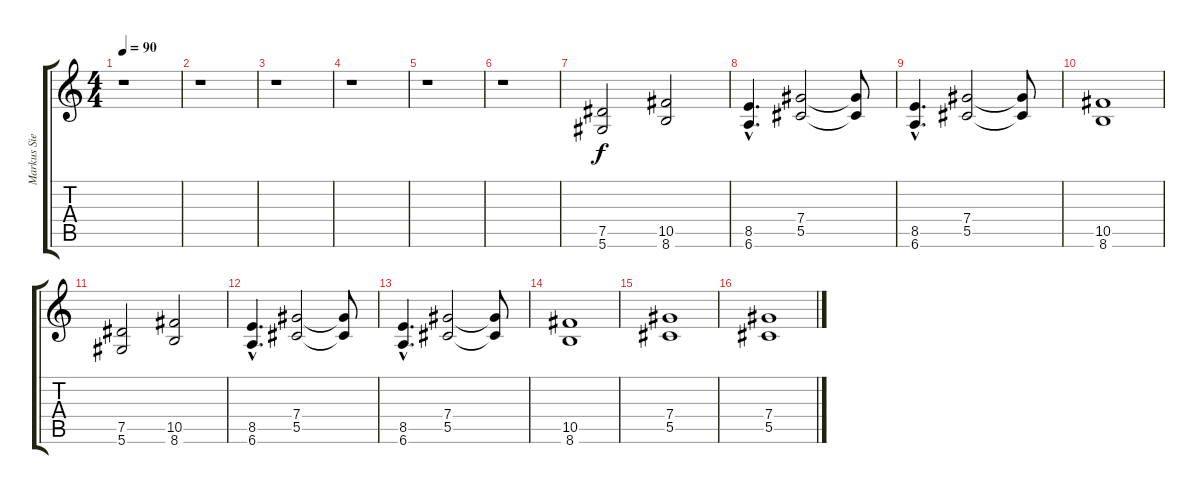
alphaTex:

\track ("Markus Siepen" "Markus Sie") {instrument distortionguitar}
\staff {score tabs}
\tuning (Eb4 Bb3 Gb3 Db3 Ab2 Eb2) {hide}
\ts (4 4)
\tempo 90
\clef g2
\ks c
r.1{dy f} |
r.1 |
r.1 |
r.1 |
r.1 |
r.1 |
(7.5 5.6).2 (10.5 8.6).2 |
(8.5{hac} 6.6{hac}).4{d} (7.4 5.5).2 (7.4{t} 5.5{t}).8 |
(8.5{hac} 6.6{hac}).4{d} (7.4 5.5).2 (7.4{t} 5.5{t}).8 |
(10.5 8.6).1 |
(7.5 5.6).2 (10.5 8.6).2 |
(8.5{hac} 6.6{hac}).4{d} (7.4 5.5).2 (7.4{t} 5.5{t}).8 |
(8.5{hac} 6.6{hac}).4{d} (7.4 5.5).2 (7.4{t} 5.5{t}).8 |
(10.5 8.6).1 |
(7.4 5.5).1 |
(7.4 5.5).1
